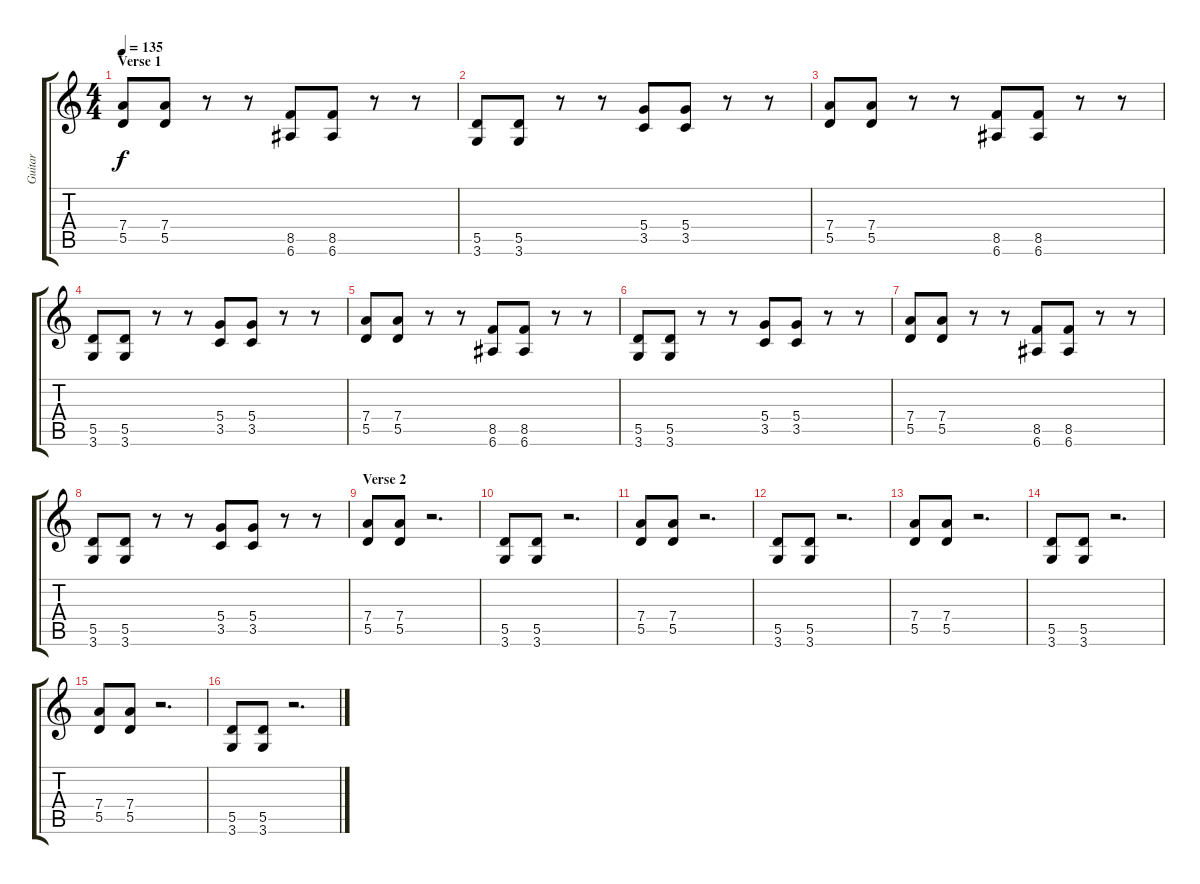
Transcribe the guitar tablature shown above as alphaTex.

\track ("Guitar" "Guitar") {instrument distortionguitar}
\staff {score tabs}
\tuning (E4 B3 G3 D3 A2 E2) {hide}
\ts (4 4)
\section ("" "Verse 1")
\tempo 135
\clef g2
\ks c
(7.4 5.5).8{dy f instrument distortionguitar} (7.4 5.5).8 r.8 r.8 (8.5 6.6).8 (8.5 6.6).8 r.8 r.8 |
(5.5 3.6).8 (5.5 3.6).8 r.8 r.8 (5.4 3.5).8 (5.4 3.5).8 r.8 r.8 |
(7.4 5.5).8 (7.4 5.5).8 r.8 r.8 (8.5 6.6).8 (8.5 6.6).8 r.8 r.8 |
(5.5 3.6).8 (5.5 3.6).8 r.8 r.8 (5.4 3.5).8 (5.4 3.5).8 r.8 r.8 |
(7.4 5.5).8 (7.4 5.5).8 r.8 r.8 (8.5 6.6).8 (8.5 6.6).8 r.8 r.8 |
(5.5 3.6).8 (5.5 3.6).8 r.8 r.8 (5.4 3.5).8 (5.4 3.5).8 r.8 r.8 |
(7.4 5.5).8 (7.4 5.5).8 r.8 r.8 (8.5 6.6).8 (8.5 6.6).8 r.8 r.8 |
(5.5 3.6).8 (5.5 3.6).8 r.8 r.8 (5.4 3.5).8 (5.4 3.5).8 r.8 r.8 |
\section ("" "Verse 2")
(7.4 5.5).8 (7.4 5.5).8 r.2{d} |
(5.5 3.6).8 (5.5 3.6).8 r.2{d} |
(7.4 5.5).8 (7.4 5.5).8 r.2{d} |
(5.5 3.6).8 (5.5 3.6).8 r.2{d} |
(7.4 5.5).8 (7.4 5.5).8 r.2{d} |
(5.5 3.6).8 (5.5 3.6).8 r.2{d} |
(7.4 5.5).8 (7.4 5.5).8 r.2{d} |
(5.5 3.6).8 (5.5 3.6).8 r.2{d}
